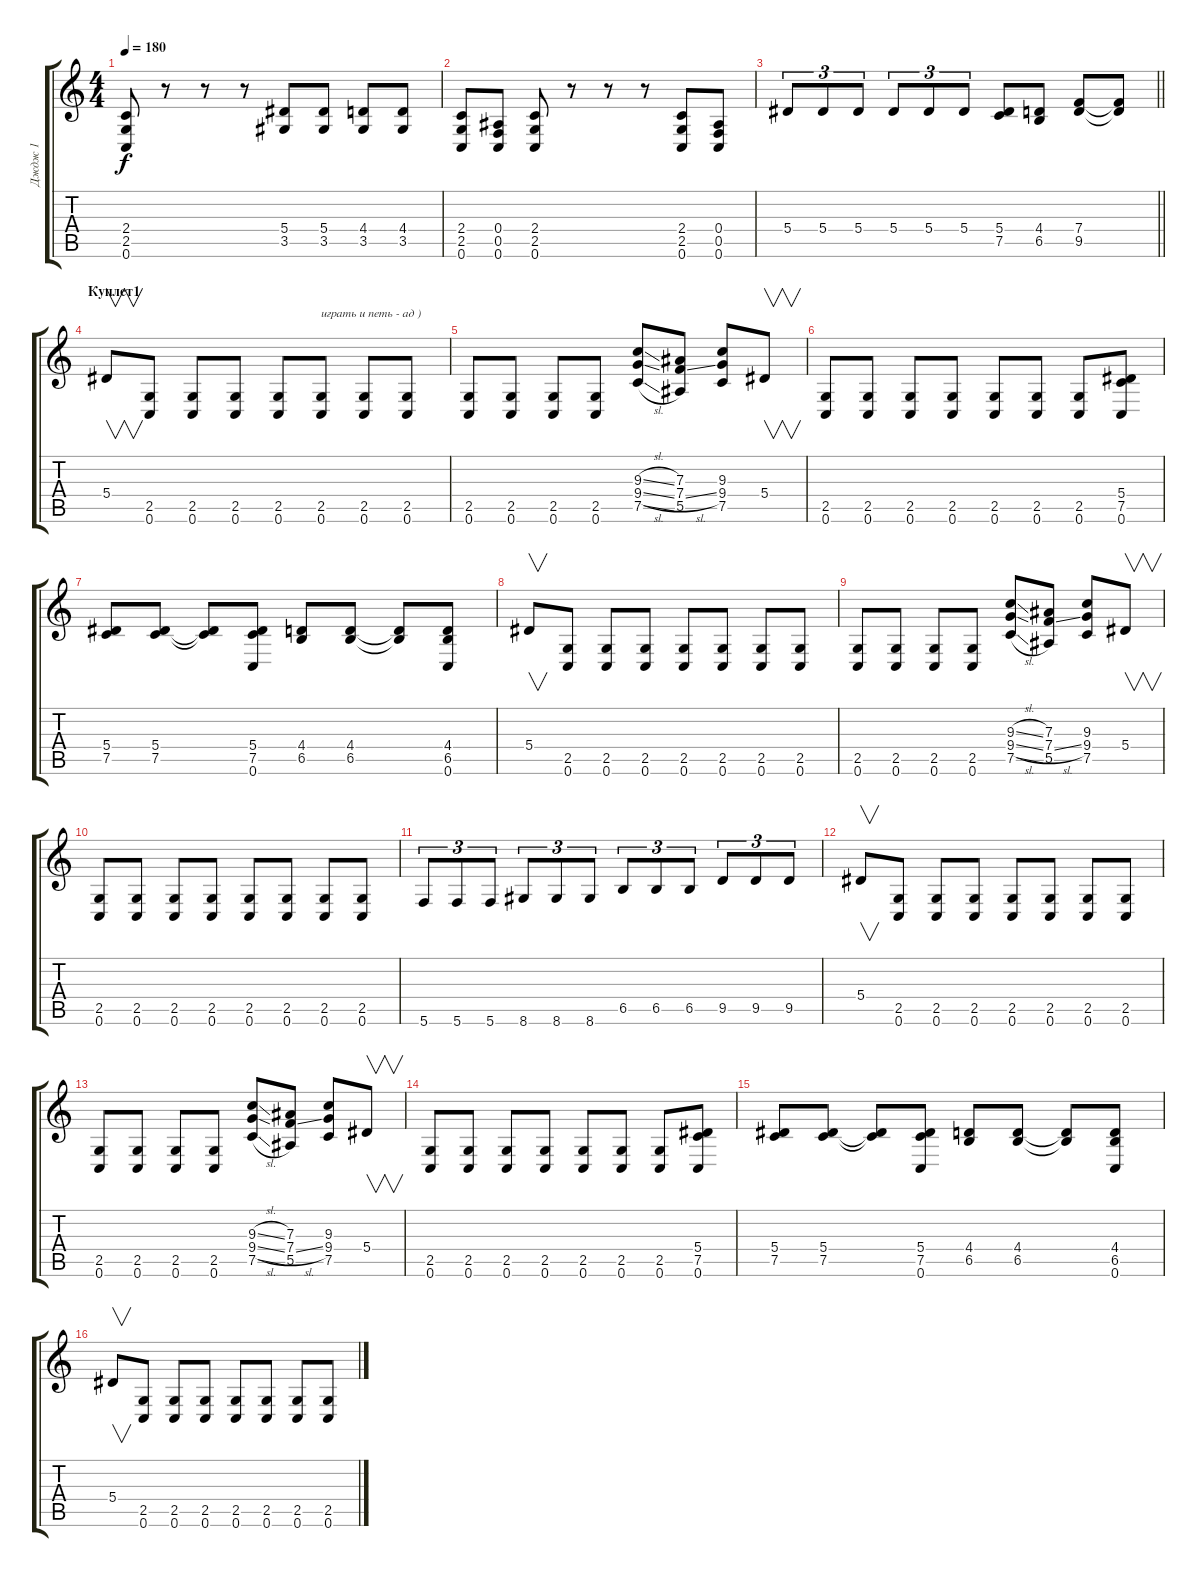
\track ("Дждж 1" "Дждж 1") {instrument distortionguitar}
\staff {score tabs}
\tuning (C4 G3 Eb3 Bb2 F2 C2) {hide}
\ts (4 4)
\tempo 180
\clef g2
\ks c
(2.4 2.5 0.6).8{dy f} r.8 r.8 r.8 (5.4 3.5).8 (5.4 3.5).8 (4.4 3.5).8 (4.4 3.5).8 |
(2.4 2.5 0.6).8 (0.4 0.5 0.6).8 (2.4 2.5 0.6).8 r.8 r.8 r.8 (2.4 2.5 0.6).8 (0.4 0.5 0.6).8 |
\barLineRight lightlight
5.4.8{tu (3 2)} 5.4.8{tu (3 2)} 5.4.8{tu (3 2)} 5.4.8{tu (3 2)} 5.4.8{tu (3 2)} 5.4.8{tu (3 2)} (5.4 7.5).8 (4.4 6.5).8 (7.4 9.5).8 (7.4{t} 9.5{t}).8 |
\section ("" "Куплет1")
5.4.8{v} (2.5 0.6).8 (2.5 0.6).8 (2.5 0.6).8 (2.5 0.6).8 (2.5 0.6).8{txt "играть и петь - ад )"} (2.5 0.6).8 (2.5 0.6).8 |
(2.5 0.6).8 (2.5 0.6).8 (2.5 0.6).8 (2.5 0.6).8 (9.3{sl} 9.4{sl} 7.5{sl}).8 (7.3 7.4{sl} 5.5).8 (9.3 9.4 7.5).8 5.4.8{v} |
(2.5 0.6).8 (2.5 0.6).8 (2.5 0.6).8 (2.5 0.6).8 (2.5 0.6).8 (2.5 0.6).8 (2.5 0.6).8 (5.4 7.5 0.6).8 |
(5.4 7.5).8 (5.4 7.5).8 (5.4{t} 7.5{t}).8 (5.4 7.5 0.6).8 (4.4 6.5).8 (4.4 6.5).8 (4.4{t} 6.5{t}).8 (4.4 6.5 0.6).8 |
5.4.8{v} (2.5 0.6).8 (2.5 0.6).8 (2.5 0.6).8 (2.5 0.6).8 (2.5 0.6).8 (2.5 0.6).8 (2.5 0.6).8 |
(2.5 0.6).8 (2.5 0.6).8 (2.5 0.6).8 (2.5 0.6).8 (9.3{sl} 9.4{sl} 7.5{sl}).8 (7.3 7.4{sl} 5.5).8 (9.3 9.4 7.5).8 5.4.8{v} |
(2.5 0.6).8 (2.5 0.6).8 (2.5 0.6).8 (2.5 0.6).8 (2.5 0.6).8 (2.5 0.6).8 (2.5 0.6).8 (2.5 0.6).8 |
5.6.8{tu (3 2)} 5.6.8{tu (3 2)} 5.6.8{tu (3 2)} 8.6.8{tu (3 2)} 8.6.8{tu (3 2)} 8.6.8{tu (3 2)} 6.5.8{tu (3 2)} 6.5.8{tu (3 2)} 6.5.8{tu (3 2)} 9.5.8{tu (3 2)} 9.5.8{tu (3 2)} 9.5.8{tu (3 2)} |
5.4.8{v} (2.5 0.6).8 (2.5 0.6).8 (2.5 0.6).8 (2.5 0.6).8 (2.5 0.6).8 (2.5 0.6).8 (2.5 0.6).8 |
(2.5 0.6).8 (2.5 0.6).8 (2.5 0.6).8 (2.5 0.6).8 (9.3{sl} 9.4{sl} 7.5{sl}).8 (7.3 7.4{sl} 5.5).8 (9.3 9.4 7.5).8 5.4.8{v} |
(2.5 0.6).8 (2.5 0.6).8 (2.5 0.6).8 (2.5 0.6).8 (2.5 0.6).8 (2.5 0.6).8 (2.5 0.6).8 (5.4 7.5 0.6).8 |
(5.4 7.5).8 (5.4 7.5).8 (5.4{t} 7.5{t}).8 (5.4 7.5 0.6).8 (4.4 6.5).8 (4.4 6.5).8 (4.4{t} 6.5{t}).8 (4.4 6.5 0.6).8 |
5.4.8{v} (2.5 0.6).8 (2.5 0.6).8 (2.5 0.6).8 (2.5 0.6).8 (2.5 0.6).8 (2.5 0.6).8 (2.5 0.6).8
